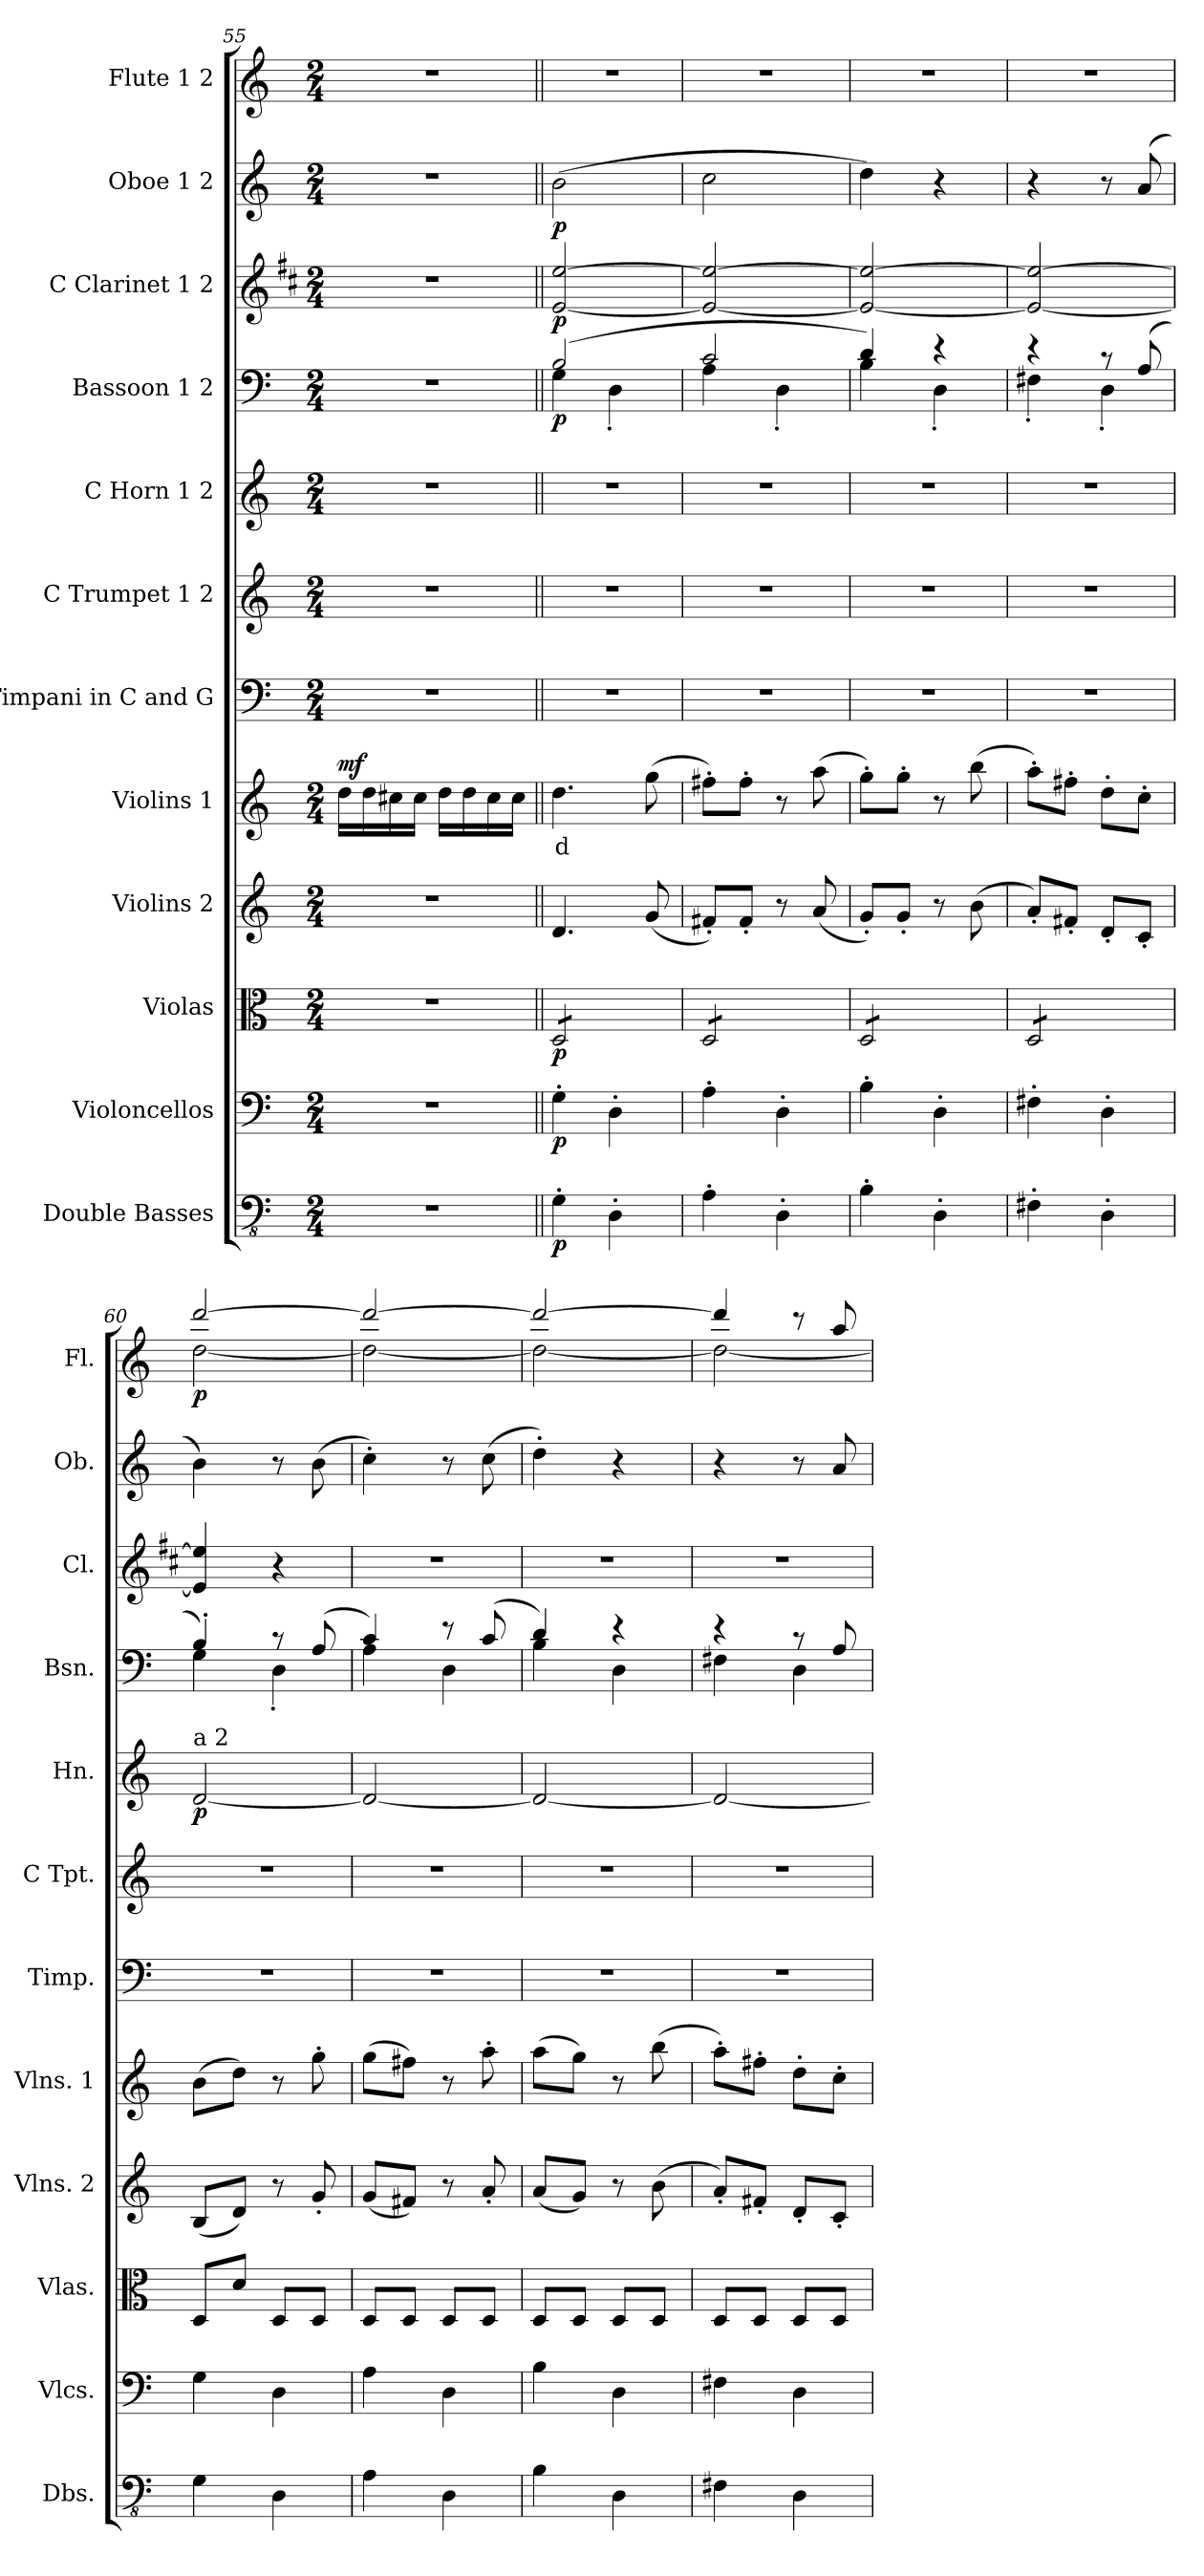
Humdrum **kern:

**kern	**dynam	**kern	**dynam	**kern	**dynam	**kern	**dynam	**kern	**text	**dynam	**kern	**kern	**kern	**dynam	**kern	**dynam	**kern	**dynam	**kern	**dynam	**kern	**dynam
*part12	*part12	*part11	*part11	*part10	*part10	*part9	*part9	*part8	*part8	*part8	*part7	*part6	*part5	*part5	*part4	*part4	*part3	*part3	*part2	*part2	*part1	*part1
*staff12	*staff12	*staff11	*staff11	*staff10	*staff10	*staff9	*staff9	*staff8	*staff8	*staff8	*staff7	*staff6	*staff5	*staff5	*staff4	*staff4	*staff3	*staff3	*staff2	*staff2	*staff1	*staff1
*I"Double Basses	*	*I"Violoncellos	*	*I"Violas	*	*I"Violins 2	*	*I"Violins 1	*	*	*I"Timpani in C and G	*I"C Trumpet 1 2	*I"C Horn  1 2	*	*I"Bassoon 1 2	*	*I"C Clarinet 1 2	*	*I"Oboe 1 2	*	*I"Flute 1 2	*
*I'Dbs.	*	*I'Vlcs.	*	*I'Vlas.	*	*I'Vlns. 2	*	*I'Vlns. 1	*	*	*I'Timp.	*I'C Tpt.	*I'Hn.	*	*I'Bsn.	*	*I'Cl.	*	*I'Ob.	*	*I'Fl.	*
*clefFv4	*	*clefF4	*	*clefC3	*	*clefG2	*	*clefG2	*	*	*clefF4	*clefG2	*clefG2	*	*clefF4	*	*clefG2	*	*clefG2	*	*clefG2	*
*	*	*	*	*	*	*	*	*	*	*	*	*	*ITrd7c12	*	*	*	*ITrd1c2	*	*	*	*	*
*k[]	*	*k[]	*	*k[]	*	*k[]	*	*k[]	*	*	*k[]	*k[]	*k[]	*	*k[]	*	*k[]	*	*k[]	*	*k[]	*
*M2/4	*	*M2/4	*	*M2/4	*	*M2/4	*	*M2/4	*	*	*M2/4	*M2/4	*M2/4	*	*M2/4	*	*M2/4	*	*M2/4	*	*M2/4	*
=55	=55	=55	=55	=55	=55	=55	=55	=55	=55	=55	=55	=55	=55	=55	=55	=55	=55	=55	=55	=55	=55	=55
!	!	!	!	!	!	!	!	!	!	!LO:DY:b	!	!	!	!	!	!	!	!	!	!	!	!
2r	.	2r	.	2r	.	2r	.	16dd\LL	.	mf	2r	2r	2r	.	2r	.	2r	.	2r	.	2r	.
.	.	.	.	.	.	.	.	16dd\	.	.	.	.	.	.	.	.	.	.	.	.	.	.
.	.	.	.	.	.	.	.	16cc#X\	.	.	.	.	.	.	.	.	.	.	.	.	.	.
.	.	.	.	.	.	.	.	16cc#\JJ	.	.	.	.	.	.	.	.	.	.	.	.	.	.
.	.	.	.	.	.	.	.	16dd\LL	.	.	.	.	.	.	.	.	.	.	.	.	.	.
.	.	.	.	.	.	.	.	16dd\	.	.	.	.	.	.	.	.	.	.	.	.	.	.
.	.	.	.	.	.	.	.	16cc#\	.	.	.	.	.	.	.	.	.	.	.	.	.	.
.	.	.	.	.	.	.	.	16cc#\JJ	.	.	.	.	.	.	.	.	.	.	.	.	.	.
=56||	=56||	=56||	=56||	=56||	=56||	=56||	=56||	=56||	=56||	=56||	=56||	=56||	=56||	=56||	=56||	=56||	=56||	=56||	=56||	=56||	=56||	=56||
*	*	*	*	*	*	*	*	*	*	*	*	*	*	*	*^	*	*	*	*	*	*	*
!	!LO:DY:b	!	!LO:DY:b	!	!LO:DY:b	!	!LO:DY:b	!	!	!	!	!	!	!	!	!	!	!	!	!	!	!	!
!	!	!	!	!	!	!	!LO:DY:n=1:b	!	!	!LO:DY:b	!	!	!	!	!	!	!	!	!	!	!	!	!
!	!	!	!	!	!	!	!	!	!	!LO:DY:n=1:b	!	!	!	!	!	!	!LO:DY:b	!	!LO:DY:b	!	!LO:DY:b	!	!
*	*	*	*	*tremolo	*	*	*	*	*	*	*	*	*	*	*	*	*	*	*	*	*	*	*
4GG'\	p	4G'\	p	8D/L	p	4.d/	p mp	4.dd\	d	p mp	2r	2r	2r	.	(>2B/	4G\	p	[2d/ [2dd/	p	(>2b\	p	2r	.
.	.	.	.	8D/	.	.	.	.	.	.	.	.	.	.	.	.	.	.	.	.	.	.	.
4DD'\	.	4D'\	.	8D/	.	.	.	.	.	.	.	.	.	.	.	4D'\	.	.	.	.	.	.	.
.	.	.	.	8D/J	.	(<8g/	.	(>8gg\	.	.	.	.	.	.	.	.	.	.	.	.	.	.	.
=57	=57	=57	=57	=57	=57	=57	=57	=57	=57	=57	=57	=57	=57	=57	=57	=57	=57	=57	=57	=57	=57	=57	=57
4AA'\	.	4A'\	.	8D/L	.	8f#X'/L)	.	8ff#X'\L)	.	.	2r	2r	2r	.	2c/	4A\	.	2d/_ 2dd/_	.	2cc\	.	2r	.
.	.	.	.	8D/	.	8f#'/J	.	8ff#'\J	.	.	.	.	.	.	.	.	.	.	.	.	.	.	.
4DD'\	.	4D'\	.	8D/	.	8r	.	8r	.	.	.	.	.	.	.	4D'\	.	.	.	.	.	.	.
.	.	.	.	8D/J	.	(<8a/	.	(>8aa\	.	.	.	.	.	.	.	.	.	.	.	.	.	.	.
=58	=58	=58	=58	=58	=58	=58	=58	=58	=58	=58	=58	=58	=58	=58	=58	=58	=58	=58	=58	=58	=58	=58	=58
4BB'\	.	4B'\	.	8D/L	.	8g'/L)	.	8gg'\L)	.	.	2r	2r	2r	.	4d/)	4B\	.	2d/_ 2dd/_	.	4dd\)	.	2r	.
.	.	.	.	8D/	.	8g'/J	.	8gg'\J	.	.	.	.	.	.	.	.	.	.	.	.	.	.	.
4DD'\	.	4D'\	.	8D/	.	8r	.	8r	.	.	.	.	.	.	4r	4D'\	.	.	.	4r	.	.	.
.	.	.	.	8D/J	.	(>8b\	.	(>8bb\	.	.	.	.	.	.	.	.	.	.	.	.	.	.	.
=59	=59	=59	=59	=59	=59	=59	=59	=59	=59	=59	=59	=59	=59	=59	=59	=59	=59	=59	=59	=59	=59	=59	=59
4FF#X'\	.	4F#X'\	.	8D/L	.	8a'/L)	.	8aa'\L)	.	.	2r	2r	2r	.	4r	4F#X'\	.	2d/_ 2dd/_	.	4r	.	2r	.
.	.	.	.	8D/	.	8f#X'/J	.	8ff#X'\J	.	.	.	.	.	.	.	.	.	.	.	.	.	.	.
4DD'\	.	4D'\	.	8D/	.	8d'/L	.	8dd'\L	.	.	.	.	.	.	8r	4D'\	.	.	.	8r	.	.	.
.	.	.	.	8D/J	.	8c'/J	.	8cc'\J	.	.	.	.	.	.	(>8A/	.	.	.	.	(<8a/	.	.	.
*	*	*	*	*Xtremolo	*	*	*	*	*	*	*	*	*	*	*	*	*	*	*	*	*	*	*
=60	=60	=60	=60	=60	=60	=60	=60	=60	=60	=60	=60	=60	=60	=60	=60	=60	=60	=60	=60	=60	=60	=60	=60
*	*	*	*	*	*	*	*	*	*	*	*	*	*	*	*	*	*	*	*	*	*	*^	*
!	!	!	!	!	!	!	!	!	!	!	!	!	!LO:TX:a:t=a 2	!	!	!	!	!	!	!	!	!	!	!
!	!	!	!	!	!	!	!	!	!	!	!	!	!	!LO:DY:b	!	!	!	!	!	!	!	!	!	!LO:DY:b
4GG\	.	4G\	.	8D/L	.	(<8B/L	.	(>8b\L	.	.	2r	2r	[2D/	p	4B'/)	4G\	.	4d/] 4dd/]	.	4b\)	.	[2ddd/	[2dd\	p
.	.	.	.	8d/J	.	8d/J)	.	8dd\J)	.	.	.	.	.	.	.	.	.	.	.	.	.	.	.	.
4DD\	.	4D\	.	8D/L	.	8r	.	8r	.	.	.	.	.	.	8r	4D'\	.	4r	.	8r	.	.	.	.
.	.	.	.	8D/J	.	8g'/	.	8gg'\	.	.	.	.	.	.	(>8A/	.	.	.	.	(>8b\	.	.	.	.
=61	=61	=61	=61	=61	=61	=61	=61	=61	=61	=61	=61	=61	=61	=61	=61	=61	=61	=61	=61	=61	=61	=61	=61	=61
4AA\	.	4A\	.	8D/L	.	(<8g/L	.	(>8gg\L	.	.	2r	2r	2D/_	.	4c/)	4A\	.	2r	.	4cc'\)	.	2ddd/_	2dd\_	.
.	.	.	.	8D/J	.	8f#X/J)	.	8ff#X\J)	.	.	.	.	.	.	.	.	.	.	.	.	.	.	.	.
4DD\	.	4D\	.	8D/L	.	8r	.	8r	.	.	.	.	.	.	8r	4D\	.	.	.	8r	.	.	.	.
.	.	.	.	8D/J	.	8a'/	.	8aa'\	.	.	.	.	.	.	(>8c/	.	.	.	.	(>8cc\	.	.	.	.
=62	=62	=62	=62	=62	=62	=62	=62	=62	=62	=62	=62	=62	=62	=62	=62	=62	=62	=62	=62	=62	=62	=62	=62	=62
4BB\	.	4B\	.	8D/L	.	(<8a/L	.	(>8aa\L	.	.	2r	2r	2D/_	.	4d/)	4B\	.	2r	.	4dd'\)	.	2ddd/_	2dd\_	.
.	.	.	.	8D/J	.	8g/J)	.	8gg\J)	.	.	.	.	.	.	.	.	.	.	.	.	.	.	.	.
4DD\	.	4D\	.	8D/L	.	8r	.	8r	.	.	.	.	.	.	4r	4D\	.	.	.	4r	.	.	.	.
.	.	.	.	8D/J	.	(>8b\	.	(>8bb\	.	.	.	.	.	.	.	.	.	.	.	.	.	.	.	.
=63	=63	=63	=63	=63	=63	=63	=63	=63	=63	=63	=63	=63	=63	=63	=63	=63	=63	=63	=63	=63	=63	=63	=63	=63
4FF#X\	.	4F#X\	.	8D/L	.	8a'/L)	.	8aa'\L)	.	.	2r	2r	2D/_	.	4r	4F#X\	.	2r	.	4r	.	4ddd/]	2dd\_	.
.	.	.	.	8D/J	.	8f#X'/J	.	8ff#X'\J	.	.	.	.	.	.	.	.	.	.	.	.	.	.	.	.
4DD\	.	4D\	.	8D/L	.	8d'/L	.	8dd'\L	.	.	.	.	.	.	8r	4D\	.	.	.	8r	.	8r	.	.
.	.	.	.	8D/J	.	8c'/J	.	8cc'\J	.	.	.	.	.	.	8A/	.	.	.	.	8a/	.	8aa/	.	.
*	*	*	*	*	*	*	*	*	*	*	*	*	*	*	*v	*v	*	*	*	*	*	*v	*v	*
=	=	=	=	=	=	=	=	=	=	=	=	=	=	=	=	=	=	=	=	=	=	=
*-	*-	*-	*-	*-	*-	*-	*-	*-	*-	*-	*-	*-	*-	*-	*-	*-	*-	*-	*-	*-	*-	*-
